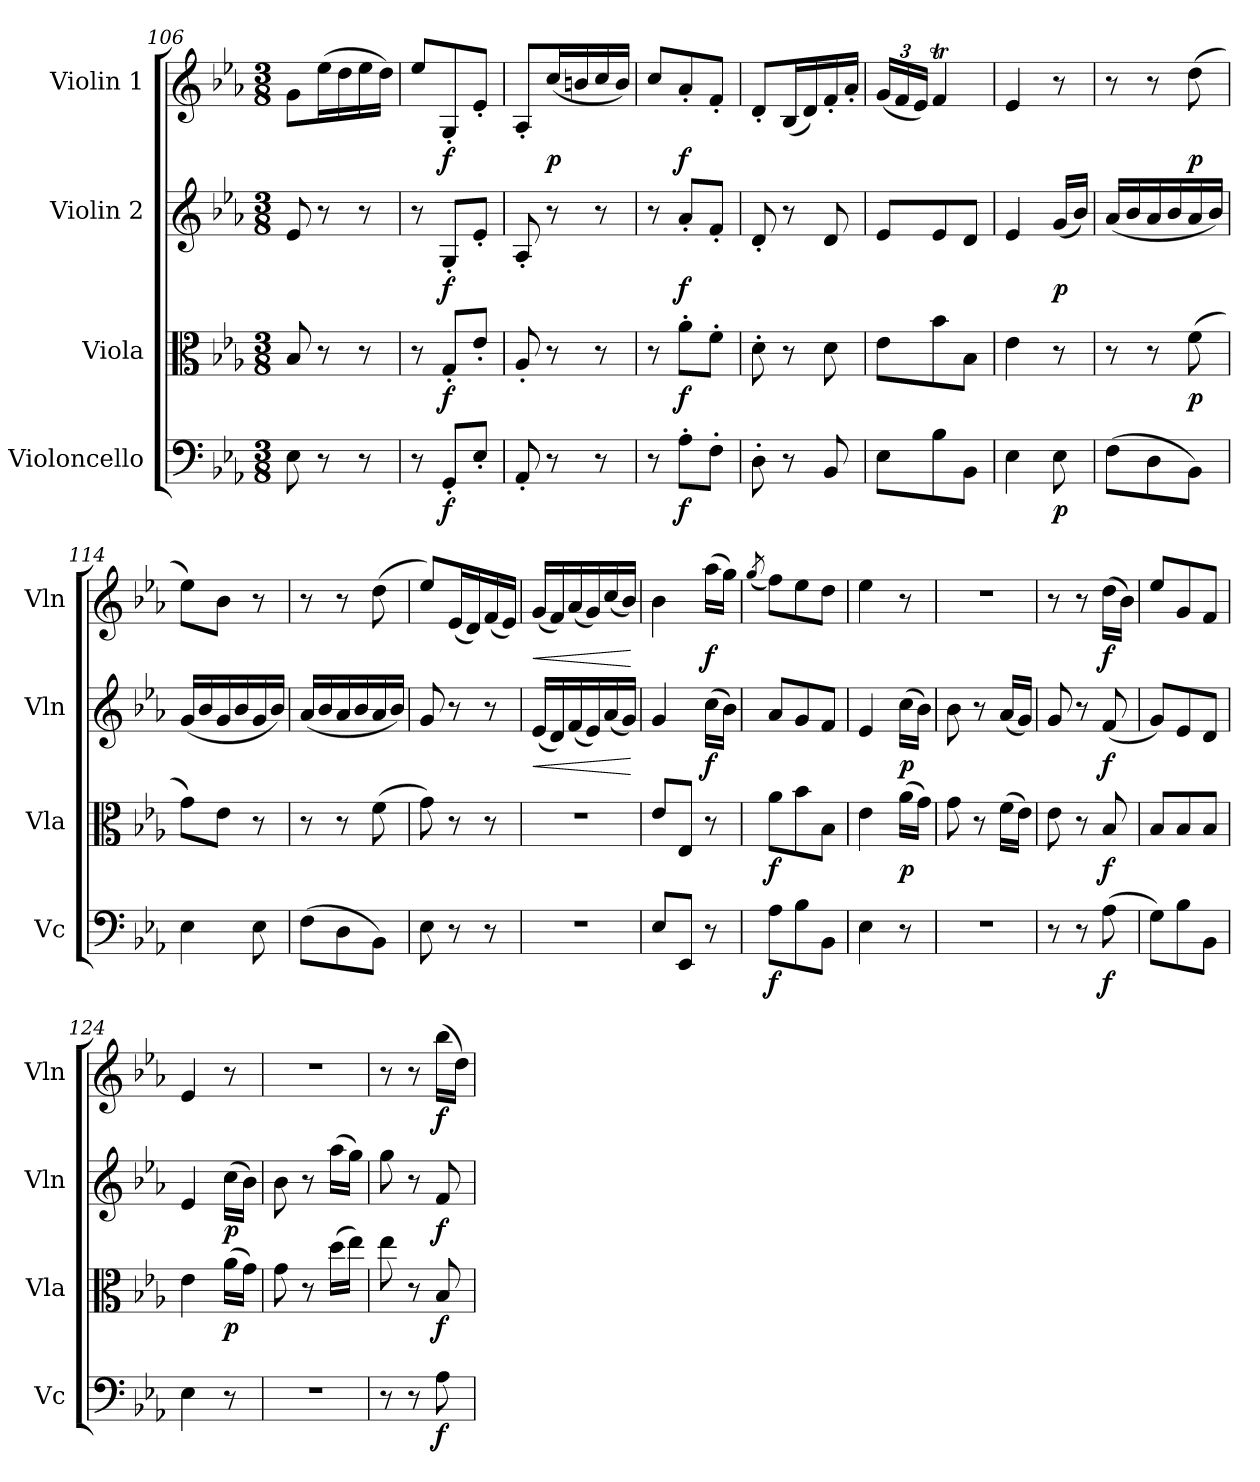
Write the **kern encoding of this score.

**kern	**dynam	**kern	**dynam	**kern	**dynam	**kern	**dynam
*part4	*part4	*part3	*part3	*part2	*part2	*part1	*part1
*staff4	*staff4	*staff3	*staff3	*staff2	*staff2	*staff1	*staff1
*I"Violoncello	*	*I"Viola	*	*I"Violin 2	*	*I"Violin 1	*
*I'Vc	*	*I'Vla	*	*I'Vln	*	*I'Vln	*
*clefF4	*	*clefC3	*	*clefG2	*	*clefG2	*
*k[b-e-a-]	*	*k[b-e-a-]	*	*k[b-e-a-]	*	*k[b-e-a-]	*
*M3/8	*	*M3/8	*	*M3/8	*	*M3/8	*
=106	=106	=106	=106	=106	=106	=106	=106
8E-\	.	8B-/	.	8e-/	.	8g\L	.
8r	.	8r	.	8r	.	(16ee-\L	.
.	.	.	.	.	.	16dd\	.
8r	.	8r	.	8r	.	16ee-\	.
.	.	.	.	.	.	16dd\JJ)	.
=107	=107	=107	=107	=107	=107	=107	=107
8r	.	8r	.	8r	.	8ee-/L	.
!	!LO:DY:b	!	!LO:DY:b	!	!LO:DY:b	!	!LO:DY:b
8GG'/L	f	8G'/L	f	8G'/L	f	8G'/	f
8E-'/J	.	8e-'/J	.	8e-'/J	.	8e-'/J	.
=108	=108	=108	=108	=108	=108	=108	=108
8AA-'/	.	8A-'/	.	8A-'/	.	8A-'/L	.
!	!	!	!	!	!	!	!LO:DY:b
8r	.	8r	.	8r	.	(16cc/L	p
.	.	.	.	.	.	16bn/	.
8r	.	8r	.	8r	.	16cc/	.
.	.	.	.	.	.	16b/JJ)	.
=109	=109	=109	=109	=109	=109	=109	=109
8r	.	8r	.	8r	.	8cc/L	.
!	!LO:DY:b	!	!LO:DY:b	!	!LO:DY:b	!	!LO:DY:b
8A-'\L	f	8a-'\L	f	8a-'/L	f	8a-'/	f
8F'\J	.	8f'\J	.	8f'/J	.	8f'/J	.
=110	=110	=110	=110	=110	=110	=110	=110
8D'\	.	8d'\	.	8d'/	.	8d'/L	.
8r	.	8r	.	8r	.	(16B-/L	.
.	.	.	.	.	.	16d/)	.
8BB-/	.	8d\	.	8d/	.	16f'/	.
.	.	.	.	.	.	16a-'/JJ	.
!!LO:LB:g=z
=111	=111	=111	=111	=111	=111	=111	=111
*	*	*	*	*	*	*Xbrackettup	*
8E-\L	.	8e-\L	.	8e-/L	.	(24g/LL	.
.	.	.	.	.	.	24f/	.
.	.	.	.	.	.	24e-/JJ)	.
8B-\	.	8b-\	.	8e-/	.	4fT/	.
8BB-\J	.	8B-\J	.	8d/J	.	.	.
=112	=112	=112	=112	=112	=112	=112	=112
4E-\	.	4e-\	.	4e-/	.	4e-/	.
!	!LO:DY:b	!	!	!	!LO:DY:b	!	!
8E-\	p	8r	.	(16g/LL	p	8r	.
.	.	.	.	16b-/JJ)	.	.	.
=113	=113	=113	=113	=113	=113	=113	=113
(8F\L	.	8r	.	(16a-/LL	.	8r	.
.	.	.	.	16b-/	.	.	.
8D\	.	8r	.	16a-/	.	8r	.
.	.	.	.	16b-/	.	.	.
!	!	!	!LO:DY:b	!	!	!	!LO:DY:b
8BB-\J)	.	(8f\	p	16a-/	.	(8dd\	p
.	.	.	.	16b-/JJ)	.	.	.
=114	=114	=114	=114	=114	=114	=114	=114
4E-\	.	8g\L)	.	(16g/LL	.	8ee-\L)	.
.	.	.	.	16b-/	.	.	.
.	.	8e-\J	.	16g/	.	8b-\J	.
.	.	.	.	16b-/	.	.	.
8E-\	.	8r	.	16g/	.	8r	.
.	.	.	.	16b-/JJ)	.	.	.
=115	=115	=115	=115	=115	=115	=115	=115
(8F\L	.	8r	.	(16a-/LL	.	8r	.
.	.	.	.	16b-/	.	.	.
8D\	.	8r	.	16a-/	.	8r	.
.	.	.	.	16b-/	.	.	.
8BB-\J)	.	(8f\	.	16a-/	.	(8dd\	.
.	.	.	.	16b-/JJ)	.	.	.
!!LO:LB:g=z
=116	=116	=116	=116	=116	=116	=116	=116
8E-\	.	8g\)	.	8g/	.	8ee-/L)	.
8r	.	8r	.	8r	.	(16e-/L	.
.	.	.	.	.	.	16d/)	.
8r	.	8r	.	8r	.	(16f/	.
.	.	.	.	.	.	16e-/JJ)	.
=117	=117	=117	=117	=117	=117	=117	=117
!	!	!	!	!	!LO:HP:b	!	!LO:HP:b
4.r	.	4.r	.	(16e-/LL	<	(16g/LL	<
.	.	.	.	16d/)	.	16f/)	.
.	.	.	.	(16f/	.	(16a-/	.
.	.	.	.	16e-/)	.	16g/)	.
.	.	.	.	(16a-/	.	(16cc/	.
.	.	.	.	16g/JJ)	.	16b-/JJ)	.
.	.	.	.	.	[	.	[
=118	=118	=118	=118	=118	=118	=118	=118
!	!LO:DY:b	!	!LO:DY:b	!	!	!	!
8E-/L	other-dynamics	8e-/L	other-dynamics	4g/	.	4b-\	.
8EE-/J	.	8E-/J	.	.	.	.	.
!	!	!	!	!	!LO:DY:b	!	!LO:DY:b
8r	.	8r	.	(16cc\LL	f	(16aa-\LL	f
.	.	.	.	16b-\JJ)	.	16gg\JJ)	.
=119	=119	=119	=119	=119	=119	=119	=119
.	.	.	.	.	.	(8qgg/	.
!	!LO:DY:b	!	!LO:DY:b	!	!	!	!
8A-\L	f	8a-\L	f	8a-/L	.	8ff\L)	.
8B-\	.	8b-\	.	8g/	.	8ee-\	.
8BB-\J	.	8B-\J	.	8f/J	.	8dd\J	.
=120	=120	=120	=120	=120	=120	=120	=120
4E-\	.	4e-\	.	4e-/	.	4ee-\	.
!	!	!	!LO:DY:b	!	!LO:DY:b	!	!
8r	.	(16a-\LL	p	(16cc\LL	p	8r	.
.	.	16g\JJ)	.	16b-\JJ)	.	.	.
=121	=121	=121	=121	=121	=121	=121	=121
4.r	.	8g\	.	8b-\	.	4.r	.
.	.	8r	.	8r	.	.	.
.	.	(16f\LL	.	(16a-/LL	.	.	.
.	.	16e-\JJ)	.	16g/JJ)	.	.	.
!!LO:LB:g=z
=122	=122	=122	=122	=122	=122	=122	=122
8r	.	8e-\	.	8g/	.	8r	.
8r	.	8r	.	8r	.	8r	.
!	!LO:DY:b	!	!LO:DY:b	!	!LO:DY:b	!	!LO:DY:b
(8A-\	f	8B-/	f	(8f/	f	(16dd\LL	f
.	.	.	.	.	.	16b-\JJ)	.
=123	=123	=123	=123	=123	=123	=123	=123
8G\L)	.	8B-/L	.	8g/L)	.	8ee-/L	.
8B-\	.	8B-/	.	8e-/	.	8g/	.
8BB-\J	.	8B-/J	.	8d/J	.	8f/J	.
=124	=124	=124	=124	=124	=124	=124	=124
4E-\	.	4e-\	.	4e-/	.	4e-/	.
!	!	!	!LO:DY:b	!	!LO:DY:b	!	!
8r	.	(16a-\LL	p	(16cc\LL	p	8r	.
.	.	16g\JJ)	.	16b-\JJ)	.	.	.
=125	=125	=125	=125	=125	=125	=125	=125
4.r	.	8g\	.	8b-\	.	4.r	.
.	.	8r	.	8r	.	.	.
.	.	(16dd\LL	.	(16aa-\LL	.	.	.
.	.	16ee-\JJ)	.	16gg\JJ)	.	.	.
=126	=126	=126	=126	=126	=126	=126	=126
8r	.	8ee-\	.	8gg\	.	8r	.
8r	.	8r	.	8r	.	8r	.
!	!LO:DY:b	!	!LO:DY:b	!	!LO:DY:b	!	!LO:DY:b
8A-\	f	8B-/	f	8f/	f	(16bb-\LL	f
.	.	.	.	.	.	16dd\JJ)	.
=	=	=	=	=	=	=	=
*-	*-	*-	*-	*-	*-	*-	*-
